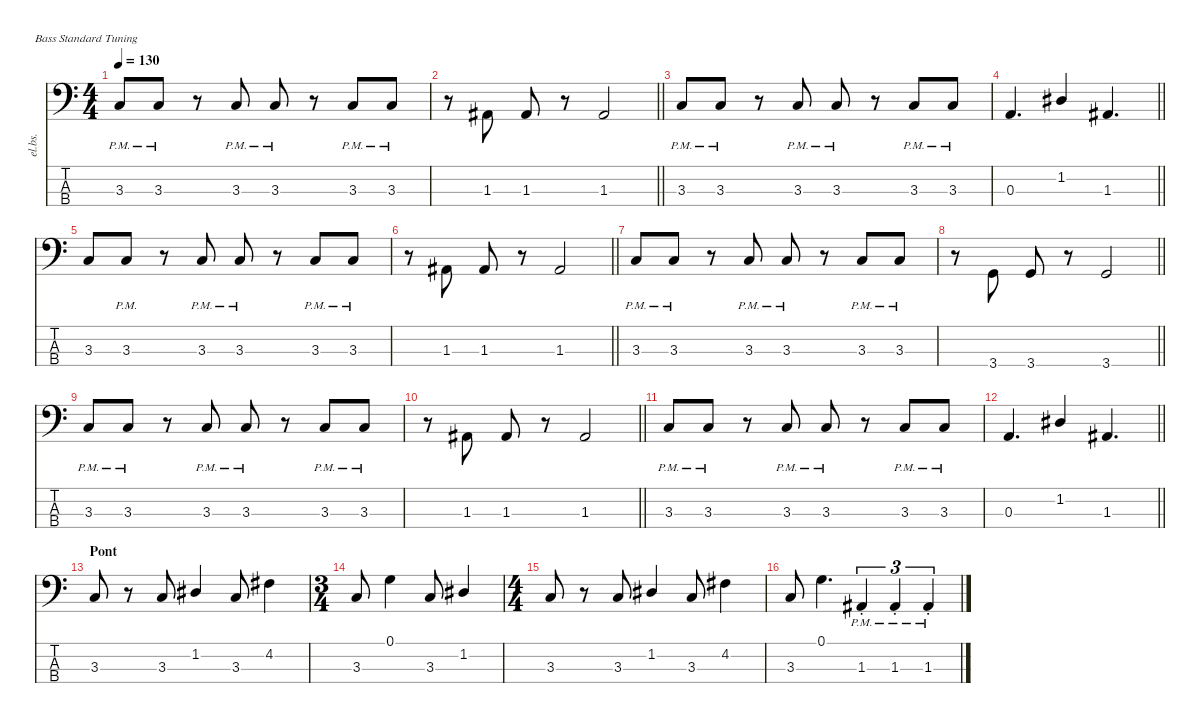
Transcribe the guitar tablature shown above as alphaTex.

\defaultSystemsLayout 4
\hideDynamics
\bracketExtendMode nobrackets
\otherSystemsTrackNameOrientation horizontal
\track ("Chipon" "el.bs.") {instrument electricbassfinger}
\staff {score tabs}
\tuning (G2 D2 A1 E1)
\ts (4 4)
\tempo 130
\clef f4
\ks c
3.3{pm}.8{dy f beam Up} 3.3{pm}.8{beam Up} r.8{beam Up} 3.3{pm}.8{beam Up} 3.3{pm}.8{beam Up} r.8{beam Up} 3.3{pm}.8{beam Up} 3.3{pm}.8{beam Up} |
\barLineRight lightlight
r.8{beam Down} 1.3{acc #}.8{beam Up} 1.3{acc #}.8{beam Up} r.8{beam Up} 1.3{acc #}.2{beam Up} |
3.3{pm}.8{beam Up} 3.3{pm}.8{beam Up} r.8{beam Up} 3.3{pm}.8{beam Up} 3.3{pm}.8{beam Up} r.8{beam Up} 3.3{pm}.8{beam Up} 3.3{pm}.8{beam Up} |
\barLineRight lightlight
0.3.4{d beam Up} 1.2{acc #}.4{beam Up} 1.3{acc #}.4{d beam Up} |
3.3.8{beam Up} 3.3{pm}.8{beam Up} r.8{beam Up} 3.3{pm}.8{beam Up} 3.3{pm}.8{beam Up} r.8{beam Up} 3.3{pm}.8{beam Up} 3.3{pm}.8{beam Up} |
\barLineRight lightlight
r.8{beam Down} 1.3{acc #}.8{beam Up} 1.3{acc #}.8{beam Up} r.8{beam Up} 1.3{acc #}.2{beam Up} |
3.3{pm}.8{beam Up} 3.3{pm}.8{beam Up} r.8{beam Up} 3.3{pm}.8{beam Up} 3.3{pm}.8{beam Up} r.8{beam Up} 3.3{pm}.8{beam Up} 3.3{pm}.8{beam Up} |
\barLineRight lightlight
r.8{beam Down} 3.4.8{beam Up} 3.4.8{beam Up} r.8{beam Up} 3.4.2{beam Up} |
3.3{pm}.8{beam Up} 3.3{pm}.8{beam Up} r.8{beam Up} 3.3{pm}.8{beam Up} 3.3{pm}.8{beam Up} r.8{beam Up} 3.3{pm}.8{beam Up} 3.3{pm}.8{beam Up} |
\barLineRight lightlight
r.8{beam Down} 1.3{acc #}.8{beam Up} 1.3{acc #}.8{beam Up} r.8{beam Up} 1.3{acc #}.2{beam Up} |
3.3{pm}.8{beam Up} 3.3{pm}.8{beam Up} r.8{beam Up} 3.3{pm}.8{beam Up} 3.3{pm}.8{beam Up} r.8{beam Up} 3.3{pm}.8{beam Up} 3.3{pm}.8{beam Up} |
\barLineRight lightlight
0.3.4{d beam Up} 1.2{acc #}.4{beam Up} 1.3{acc #}.4{d beam Up} |
\section ("" "Pont")
3.3.8{beam Up} r.8{beam Up} 3.3.8{beam Up} 1.2{acc #}.4{beam Up} 3.3.8{beam Up} 4.2{acc #}.4{beam Down} |
\ts (3 4)
\beaming (8 2 2 2)
3.3.8{beam Up} 0.1.4{beam Down} 3.3.8{beam Up} 1.2{acc #}.4{beam Up} |
\ts (4 4)
\beaming (8 2 2 2 2)
3.3.8{beam Up} r.8{beam Up} 3.3.8{beam Up} 1.2{acc #}.4{beam Up} 3.3.8{beam Up} 4.2{acc #}.4{beam Down} |
3.3.8{beam Up} 0.1.4{d beam Down} 1.3{pm st acc #}.4{tu (3 2) beam Up} 1.3{pm st acc #}.4{tu (3 2) beam Up} 1.3{pm st acc #}.4{tu (3 2) beam Up}
